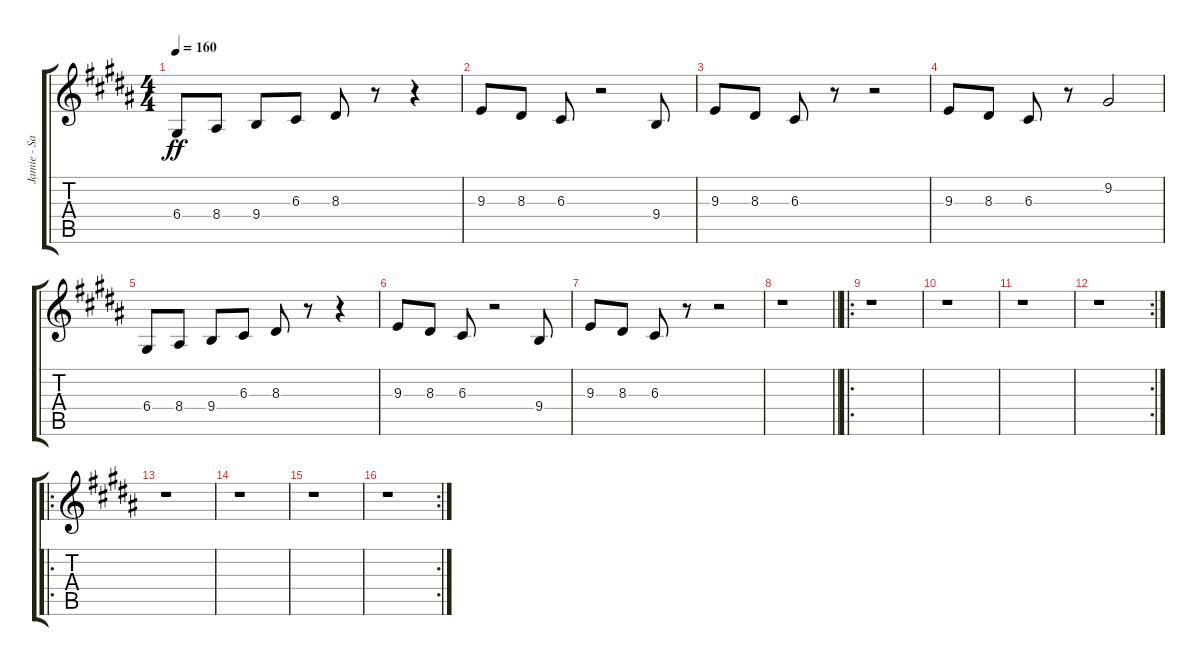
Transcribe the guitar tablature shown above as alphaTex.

\track ("Jamie - Samples" "Jamie - Sa") {instrument tremolostrings}
\staff {score tabs}
\tuning (E4 B3 G3 D3 A2 D2) {hide}
\ts (4 4)
\tempo 160
\clef g2
\ks b
6.4.8{dy ff} 8.4.8 9.4.8 6.3.8 8.3.8 r.8 r.4 |
\ks g#minor
9.3.8 8.3.8 6.3.8 r.2 9.4.8 |
9.3.8 8.3.8 6.3.8 r.8 r.2 |
9.3.8 8.3.8 6.3.8 r.8 9.2.2 |
\ks b
6.4.8 8.4.8 9.4.8 6.3.8 8.3.8 r.8 r.4 |
\ks g#minor
9.3.8 8.3.8 6.3.8 r.2 9.4.8 |
9.3.8 8.3.8 6.3.8 r.8 r.2 |
\barLineRight lightlight
r.1 |
\ro
\ks b
r.1 |
\ks g#minor
r.1 |
r.1 |
\rc 2
r.1 |
\ro
\ks b
r.1 |
\ks g#minor
r.1 |
r.1 |
\rc 2
r.1
